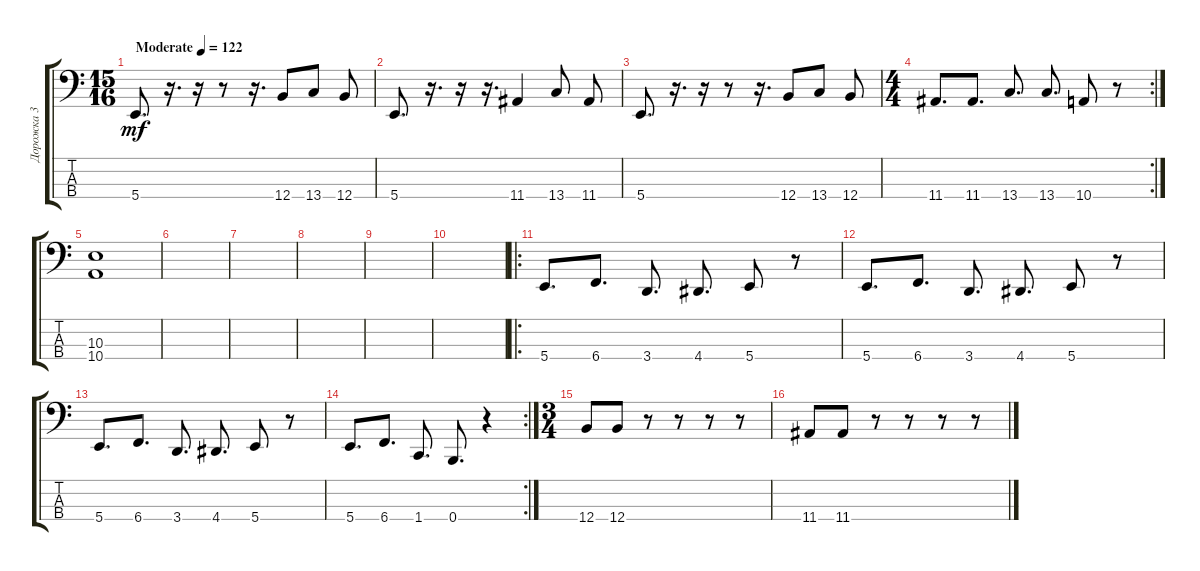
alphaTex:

\track ("Дорожка 3" "Дорожка 3") {instrument electricbasspick}
\staff {score tabs}
\tuning (E2 B1 Gb1 B0) {hide}
\ts (15 16)
\tempo (122 "Moderate")
\clef f4
\ks c
5.4.8{d dy mf instrument electricbasspick} r.16{d} r.16 r.8 r.16{d} 12.4.8 13.4.8 12.4.8 |
5.4.8{d} r.16{d} r.16 r.16{d} 11.4.4 13.4.8 11.4.8 |
5.4.8{d} r.16{d} r.16 r.8 r.16{d} 12.4.8 13.4.8 12.4.8 |
\rc 2
\ts (4 4)
11.4.8{d} 11.4.8{d} 13.4.8{d} 13.4.8{d} 10.4.8 r.8 |
(10.3 10.4).1 |
|
|
|
|
|
\ro
5.4.8{d} 6.4.8{d} 3.4.8{d} 4.4.8{d} 5.4.8 r.8 |
5.4.8{d} 6.4.8{d} 3.4.8{d} 4.4.8{d} 5.4.8 r.8 |
5.4.8{d} 6.4.8{d} 3.4.8{d} 4.4.8{d} 5.4.8 r.8 |
\rc 2
5.4.8{d} 6.4.8{d} 1.4.8{d} 0.4.8{d} r.4 |
\ts (3 4)
12.4.8 12.4.8 r.8 r.8 r.8 r.8 |
11.4.8 11.4.8 r.8 r.8 r.8 r.8
